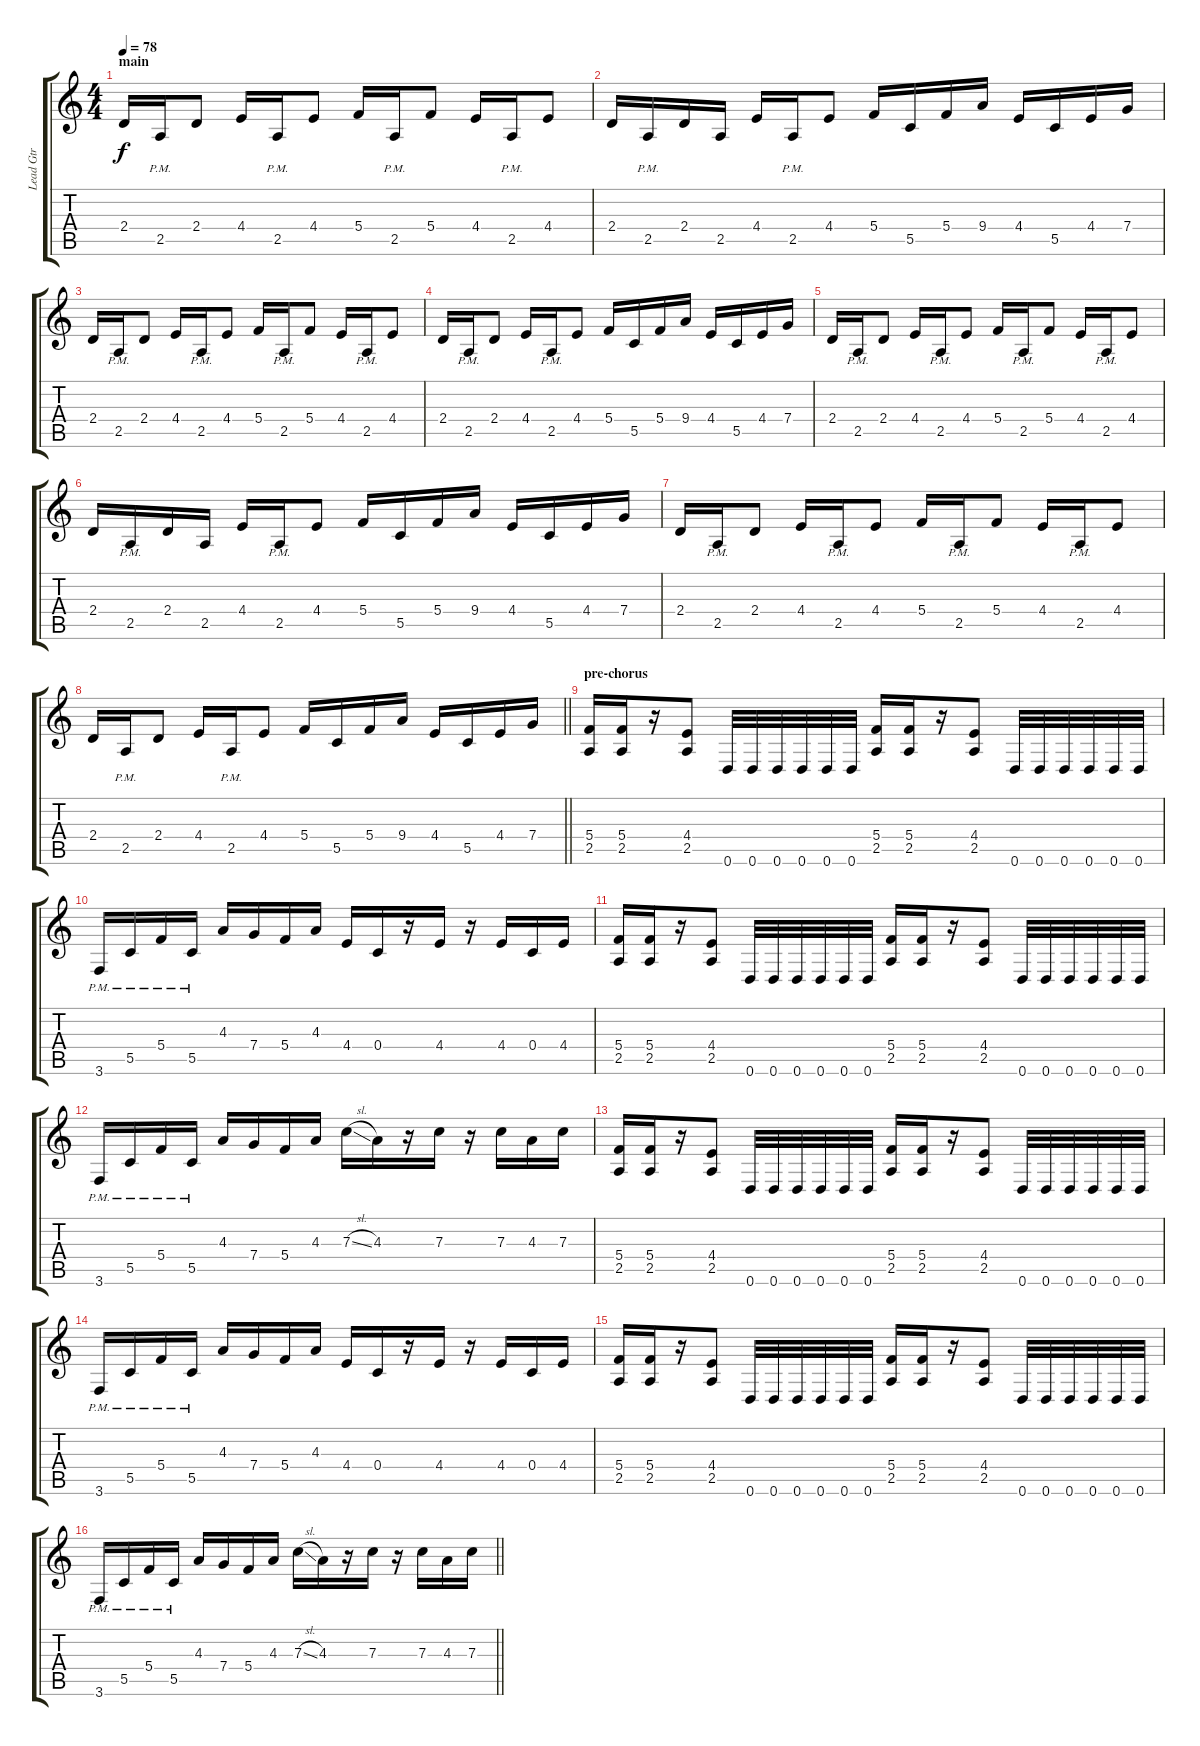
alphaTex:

\track ("Lead Gtr" "Lead Gtr") {instrument distortionguitar}
\staff {score tabs}
\tuning (D4 A3 F3 C3 G2 D2) {hide}
\ts (4 4)
\section ("" "main")
\tempo 78
\clef g2
\ks c
2.4.16{dy f} 2.5{pm}.16 2.4.8 4.4.16 2.5{pm}.16 4.4.8 5.4.16 2.5{pm}.16 5.4.8 4.4.16 2.5{pm}.16 4.4.8 |
2.4.16 2.5{pm}.16 2.4.16 2.5.16 4.4.16 2.5{pm}.16 4.4.8 5.4.16 5.5.16 5.4.16 9.4.16 4.4.16 5.5.16 4.4.16 7.4.16 |
2.4.16 2.5{pm}.16 2.4.8 4.4.16 2.5{pm}.16 4.4.8 5.4.16 2.5{pm}.16 5.4.8 4.4.16 2.5{pm}.16 4.4.8 |
2.4.16 2.5{pm}.16 2.4.8 4.4.16 2.5{pm}.16 4.4.8 5.4.16 5.5.16 5.4.16 9.4.16 4.4.16 5.5.16 4.4.16 7.4.16 |
2.4.16 2.5{pm}.16 2.4.8 4.4.16 2.5{pm}.16 4.4.8 5.4.16 2.5{pm}.16 5.4.8 4.4.16 2.5{pm}.16 4.4.8 |
2.4.16 2.5{pm}.16 2.4.16 2.5.16 4.4.16 2.5{pm}.16 4.4.8 5.4.16 5.5.16 5.4.16 9.4.16 4.4.16 5.5.16 4.4.16 7.4.16 |
2.4.16 2.5{pm}.16 2.4.8 4.4.16 2.5{pm}.16 4.4.8 5.4.16 2.5{pm}.16 5.4.8 4.4.16 2.5{pm}.16 4.4.8 |
\barLineRight lightlight
2.4.16 2.5{pm}.16 2.4.8 4.4.16 2.5{pm}.16 4.4.8 5.4.16 5.5.16 5.4.16 9.4.16 4.4.16 5.5.16 4.4.16 7.4.16 |
\section ("" "pre-chorus")
(5.4 2.5).16 (5.4 2.5).16 r.16 (4.4 2.5).8 0.6.32 0.6.32 0.6.32 0.6.32 0.6.32 0.6.32 (5.4 2.5).16 (5.4 2.5).16 r.16 (4.4 2.5).8 0.6.32 0.6.32 0.6.32 0.6.32 0.6.32 0.6.32 |
3.6{pm}.16 5.5{pm}.16 5.4{pm}.16 5.5{pm}.16 4.3.16 7.4.16 5.4.16 4.3.16 4.4.16 0.4.16 r.16 4.4.16 r.16 4.4.16 0.4.16 4.4.16 |
(5.4 2.5).16 (5.4 2.5).16 r.16 (4.4 2.5).8 0.6.32 0.6.32 0.6.32 0.6.32 0.6.32 0.6.32 (5.4 2.5).16 (5.4 2.5).16 r.16 (4.4 2.5).8 0.6.32 0.6.32 0.6.32 0.6.32 0.6.32 0.6.32 |
3.6{pm}.16 5.5{pm}.16 5.4{pm}.16 5.5{pm}.16 4.3.16 7.4.16 5.4.16 4.3.16 7.3{sl}.16 4.3.16 r.16 7.3.16 r.16 7.3.16 4.3.16 7.3.16 |
(5.4 2.5).16 (5.4 2.5).16 r.16 (4.4 2.5).8 0.6.32 0.6.32 0.6.32 0.6.32 0.6.32 0.6.32 (5.4 2.5).16 (5.4 2.5).16 r.16 (4.4 2.5).8 0.6.32 0.6.32 0.6.32 0.6.32 0.6.32 0.6.32 |
3.6{pm}.16 5.5{pm}.16 5.4{pm}.16 5.5{pm}.16 4.3.16 7.4.16 5.4.16 4.3.16 4.4.16 0.4.16 r.16 4.4.16 r.16 4.4.16 0.4.16 4.4.16 |
(5.4 2.5).16 (5.4 2.5).16 r.16 (4.4 2.5).8 0.6.32 0.6.32 0.6.32 0.6.32 0.6.32 0.6.32 (5.4 2.5).16 (5.4 2.5).16 r.16 (4.4 2.5).8 0.6.32 0.6.32 0.6.32 0.6.32 0.6.32 0.6.32 |
\barLineRight lightlight
3.6{pm}.16 5.5{pm}.16 5.4{pm}.16 5.5{pm}.16 4.3.16 7.4.16 5.4.16 4.3.16 7.3{sl}.16 4.3.16 r.16 7.3.16 r.16 7.3.16 4.3.16 7.3.16
